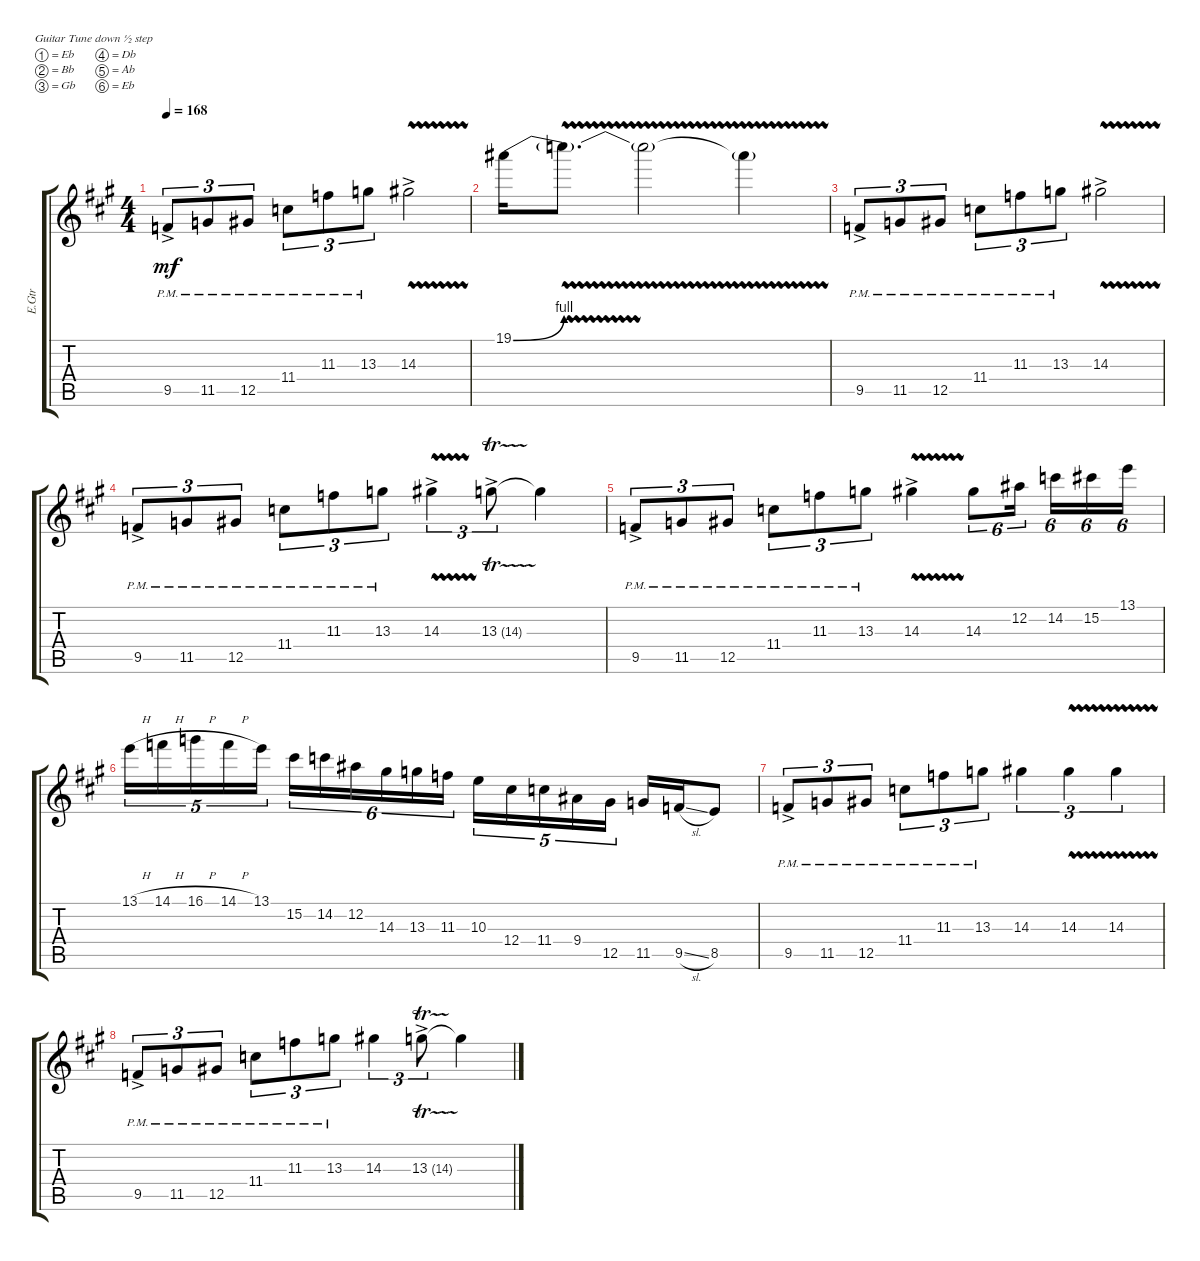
\defaultSystemsLayout 4
\bracketExtendMode groupsimilarinstruments
\otherSystemsTrackNameOrientation horizontal
\track ("E.Guitar I" "E.Gtr") {instrument distortionguitar}
\staff {score tabs}
\tuning (Eb4 Bb3 Gb3 Db3 Ab2 Eb2)
\ts (4 4)
\tempo 168
\clef g2
\ks a
9.5{ac pm acc b}.8{tu (3 2) dy mf beam Up} 11.5{pm acc b}.8{tu (3 2) beam Up} 12.5{pm acc forcenatural}.8{tu (3 2) beam Up} 11.4{pm acc b}.8{tu (3 2) beam Down} 11.3{pm acc b}.8{tu (3 2) beam Down} 13.3{pm acc b}.8{tu (3 2) beam Down} 14.3{vw ac acc forcenatural}.2{beam Down} |
19.1{be (bend 0 0 15 4) acc forcenatural}.16{beam Down} 19.1{vw t}.8{d beam Down} 19.1{vw t}.2{beam Down} 19.1{vw t acc forcenatural}.4{beam Down} |
9.5{ac pm acc b}.8{tu (3 2) beam Up} 11.5{pm acc b}.8{tu (3 2) beam Up} 12.5{pm acc forcenatural}.8{tu (3 2) beam Up} 11.4{pm acc b}.8{tu (3 2) beam Down} 11.3{pm acc b}.8{tu (3 2) beam Down} 13.3{pm acc b}.8{tu (3 2) beam Down} 14.3{vw ac acc forcenatural}.2{beam Down} |
9.5{ac pm acc b}.8{tu (3 2) beam Up} 11.5{pm acc b}.8{tu (3 2) beam Up} 12.5{pm acc forcenatural}.8{tu (3 2) beam Up} 11.4{pm acc b}.8{tu (3 2) beam Down} 11.3{pm acc b}.8{tu (3 2) beam Down} 13.3{pm acc b}.8{tu (3 2) beam Down} 14.3{vw ac acc forcenatural}.4{tu (3 2) beam Down} 13.3{tr (14 16) ac acc b}.8{tu (3 2) beam Down} 13.3{t acc b}.4{beam Down} |
9.5{ac pm acc b}.8{tu (3 2) beam Up} 11.5{pm acc b}.8{tu (3 2) beam Up} 12.5{pm acc forcenatural}.8{tu (3 2) beam Up} 11.4{pm acc b}.8{tu (3 2) beam Down} 11.3{pm acc b}.8{tu (3 2) beam Down} 13.3{pm acc b}.8{tu (3 2) beam Down} 14.3{vw ac acc forcenatural}.4{beam Down} 14.3{acc forcenatural}.8{tu (6 4) beam Down} 12.2{acc forcenatural}.16{tu (6 4) beam Down} 14.2{acc b}.16{tu (6 4) beam Down} 15.2{acc forcenatural}.16{tu (6 4) beam Down} 13.1{acc forcenatural}.16{tu (6 4) beam Down} |
13.1{h acc forcenatural}.16{tu (5 4) beam Down} 14.1{h acc b}.16{tu (5 4) beam Down} 16.1{h acc b}.16{tu (5 4) beam Down} 14.1{h acc b}.16{tu (5 4) beam Down} 13.1{acc forcenatural}.16{tu (5 4) beam Down} 15.2{acc forcenatural}.16{tu (6 4) beam Down} 14.2{acc b}.16{tu (6 4) beam Down} 12.2{acc forcenatural}.16{tu (6 4) beam Down} 14.3{acc forcenatural}.16{tu (6 4) beam Down} 13.3{acc b}.16{tu (6 4) beam Down} 11.3{acc b}.16{tu (6 4) beam Down} 10.3{acc forcenatural}.16{tu (5 4) beam Down} 12.4{acc forcenatural}.16{tu (5 4) beam Down} 11.4{acc b}.16{tu (5 4) beam Down} 9.4{acc forcenatural}.16{tu (5 4) beam Down} 12.5{acc forcenatural}.16{tu (5 4) beam Down} 11.5{acc b}.16{beam Up} 9.5{sl acc b}.16{beam Up} 8.5{acc forcenatural}.8{beam Up} |
9.5{ac pm acc b}.8{tu (3 2) beam Up} 11.5{pm acc b}.8{tu (3 2) beam Up} 12.5{pm acc forcenatural}.8{tu (3 2) beam Up} 11.4{pm acc b}.8{tu (3 2) beam Down} 11.3{pm acc b}.8{tu (3 2) beam Down} 13.3{pm acc b}.8{tu (3 2) beam Down} 14.3{acc forcenatural}.4{tu (3 2) beam Down} 14.3{vw acc forcenatural}.4{tu (3 2) beam Down} 14.3{vw acc forcenatural}.4{tu (3 2) beam Down} |
9.5{ac pm acc b}.8{tu (3 2) beam Up} 11.5{pm acc b}.8{tu (3 2) beam Up} 12.5{pm acc forcenatural}.8{tu (3 2) beam Up} 11.4{pm acc b}.8{tu (3 2) beam Down} 11.3{pm acc b}.8{tu (3 2) beam Down} 13.3{pm acc b}.8{tu (3 2) beam Down} 14.3{acc forcenatural}.4{tu (3 2) beam Down} 13.3{tr (14 16) ac acc b}.8{tu (3 2) beam Down} 13.3{t acc b}.4{beam Down}
